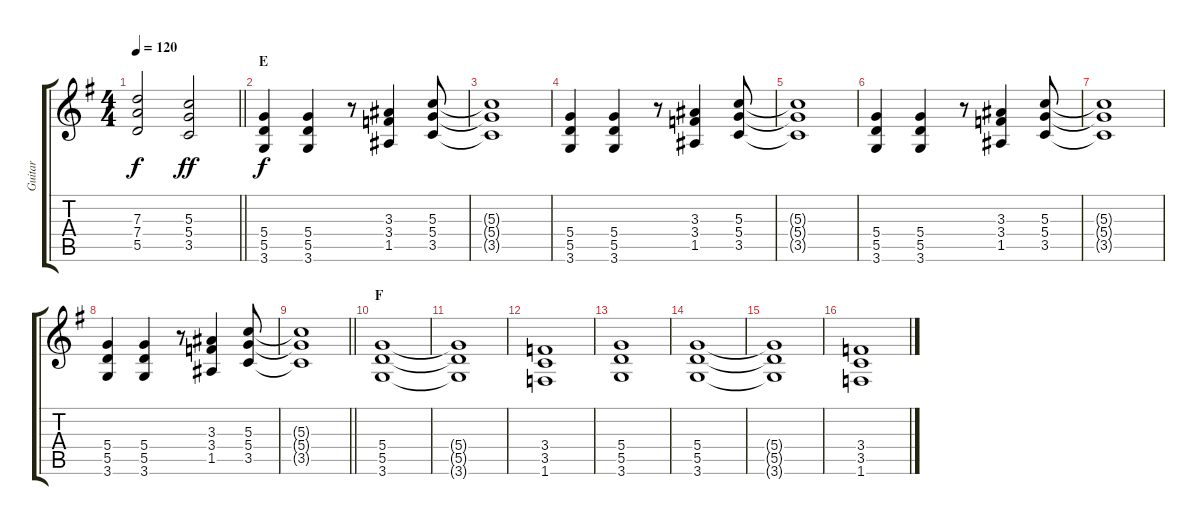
\track ("Guitar" "Guitar") {instrument distortionguitar}
\staff {score tabs}
\tuning (E4 B3 G3 D3 A2 E2) {hide}
\ts (4 4)
\tempo 120
\clef g2
\barLineRight lightlight
\ks g
(7.3{t} 7.4{t} 5.5{t}).2{dy f} (5.3 5.4 3.5).2{dy ff} |
\section ("" "E")
(5.4 5.5 3.6).4{dy f} (5.4 5.5 3.6).4 r.8 (3.3 3.4 1.5).4 (5.3 5.4 3.5).8 |
(5.3{t} 5.4{t} 3.5{t}).1 |
(5.4 5.5 3.6).4 (5.4 5.5 3.6).4 r.8 (3.3 3.4 1.5).4 (5.3 5.4 3.5).8 |
(5.3{t} 5.4{t} 3.5{t}).1 |
(5.4 5.5 3.6).4 (5.4 5.5 3.6).4 r.8 (3.3 3.4 1.5).4 (5.3 5.4 3.5).8 |
(5.3{t} 5.4{t} 3.5{t}).1 |
(5.4 5.5 3.6).4 (5.4 5.5 3.6).4 r.8 (3.3 3.4 1.5).4 (5.3 5.4 3.5).8 |
\barLineRight lightlight
(5.3{t} 5.4{t} 3.5{t}).1 |
\section ("" "F")
(5.4 5.5 3.6).1 |
(5.4{t} 5.5{t} 3.6{t}).1 |
(3.4 3.5 1.6).1 |
(5.4 5.5 3.6).1 |
(5.4 5.5 3.6).1 |
(5.4{t} 5.5{t} 3.6{t}).1 |
(3.4 3.5 1.6).1
